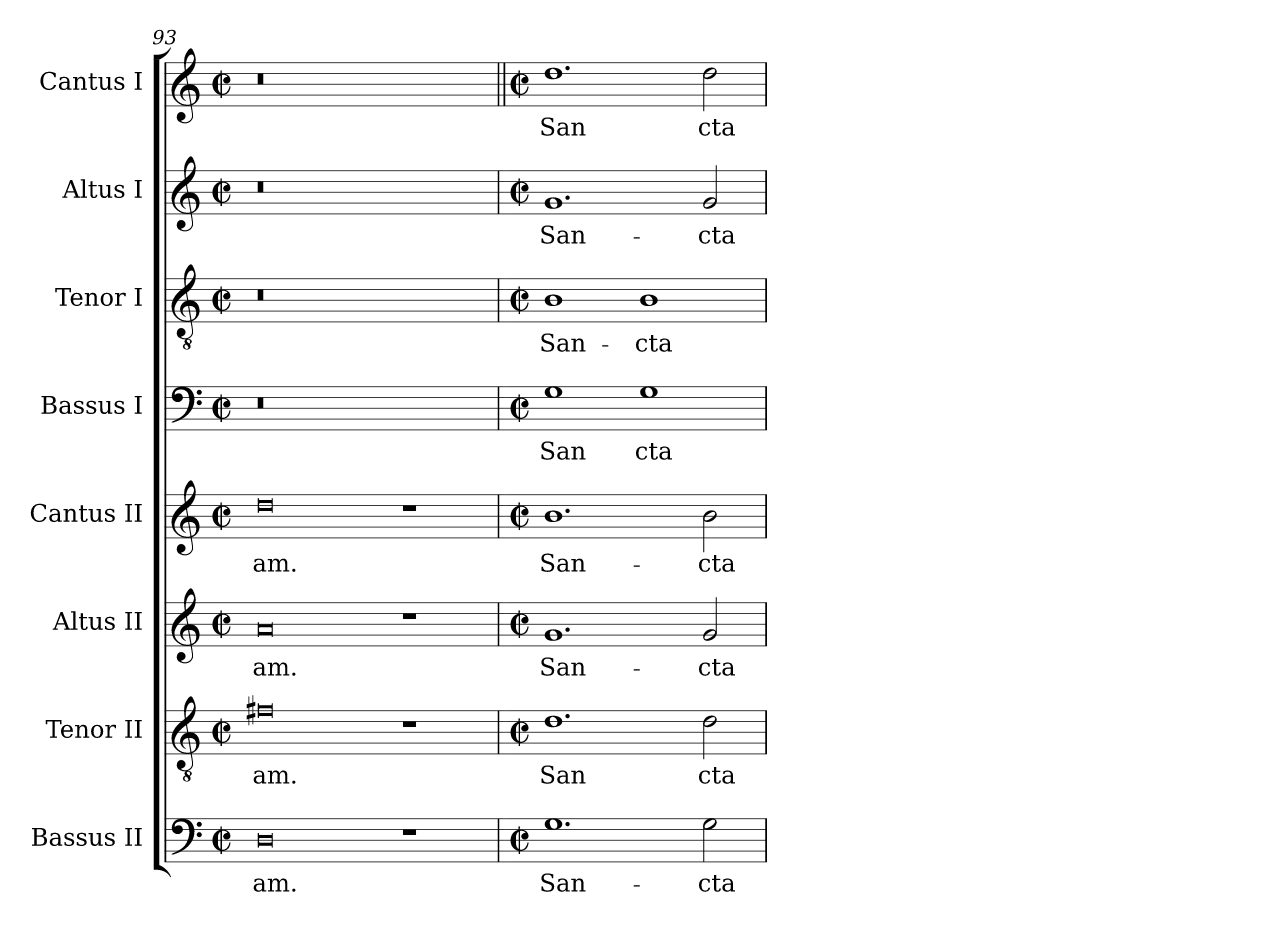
**kern	**text	**kern	**text	**kern	**text	**kern	**text	**kern	**text	**kern	**text	**kern	**text	**kern	**text
*part8	*part8	*part7	*part7	*part6	*part6	*part5	*part5	*part4	*part4	*part3	*part3	*part2	*part2	*part1	*part1
*staff8	*staff8	*staff7	*staff7	*staff6	*staff6	*staff5	*staff5	*staff4	*staff4	*staff3	*staff3	*staff2	*staff2	*staff1	*staff1
*I"Bassus II	*	*I"Tenor II	*	*I"Altus II	*	*I"Cantus II	*	*I"Bassus I	*	*I"Tenor I	*	*I"Altus I	*	*I"Cantus I	*
*clefF4	*	*clefGv2	*	*clefG2	*	*clefG2	*	*clefF4	*	*clefGv2	*	*clefG2	*	*clefG2	*
*k[]	*	*	*	*	*	*	*	*	*	*	*	*	*	*	*
*C:	*	*	*	*	*	*	*	*	*	*	*	*	*	*	*
*M2/2	*	*M2/2	*	*M2/2	*	*M2/2	*	*M2/2	*	*M2/2	*	*M2/2	*	*M2/2	*
*met(c|)	*	*met(c|)	*	*met(c|)	*	*met(c|)	*	*met(c|)	*	*met(c|)	*	*met(c|)	*	*met(c|)	*
=93	=93	=93	=93	=93	=93	=93	=93	=93	=93	=93	=93	=93	=93	=93	=93
!	!LO:LY:b:cj	!	!LO:LY:b:cj	!	!LO:LY:b:cj	!	!LO:LY:b:cj	!	!	!	!	!	!	!	!
0D	-am.	0f#X	am.	0a	-am.	0dd	-am.	0.r	.	0.r	.	0.r	.	0.r	.
1r	.	1r	.	1r	.	1r	.	.	.	.	.	.	.	.	.
=94	=94||	=94	=94||	=94	=94||	=94	=94||	=94	=94||	=94	=94||	=94	=94||	=94||	=94||
*M2/2	*	*M2/2	*	*M2/2	*	*M2/2	*	*M2/2	*	*M2/2	*	*M2/2	*	*M2/2	*
*met(c|)	*	*met(c|)	*	*met(c|)	*	*met(c|)	*	*met(c|)	*	*met(c|)	*	*met(c|)	*	*met(c|)	*
!	!LO:LY:b:cj	!	!LO:LY:b:cj	!	!LO:LY:b:cj	!	!LO:LY:b:cj	!	!LO:LY:b:cj	!	!LO:LY:b:cj	!	!LO:LY:b:cj	!	!LO:LY:b:cj
1.G	San-	1.d	San	1.g	San-	1.b	San-	1G	San	1B	San-	1.g	San-	1.dd	San
!	!	!	!	!	!	!	!	!	!LO:LY:b:cj	!	!LO:LY:b:cj	!	!	!	!
.	.	.	.	.	.	.	.	1G	cta	1B	-cta	.	.	.	.
!	!LO:LY:b:cj	!	!LO:LY:b:cj	!	!LO:LY:b:cj	!	!LO:LY:b:cj	!	!	!	!	!	!LO:LY:b:cj	!	!LO:LY:b:cj
2G\	-cta	2d\	cta	2g/	-cta	2b\	-cta	.	.	.	.	2g/	-cta	2dd\	cta
=	=	=	=	=	=	=	=	=	=	=	=	=	=	=	=
*-	*-	*-	*-	*-	*-	*-	*-	*-	*-	*-	*-	*-	*-	*-	*-
